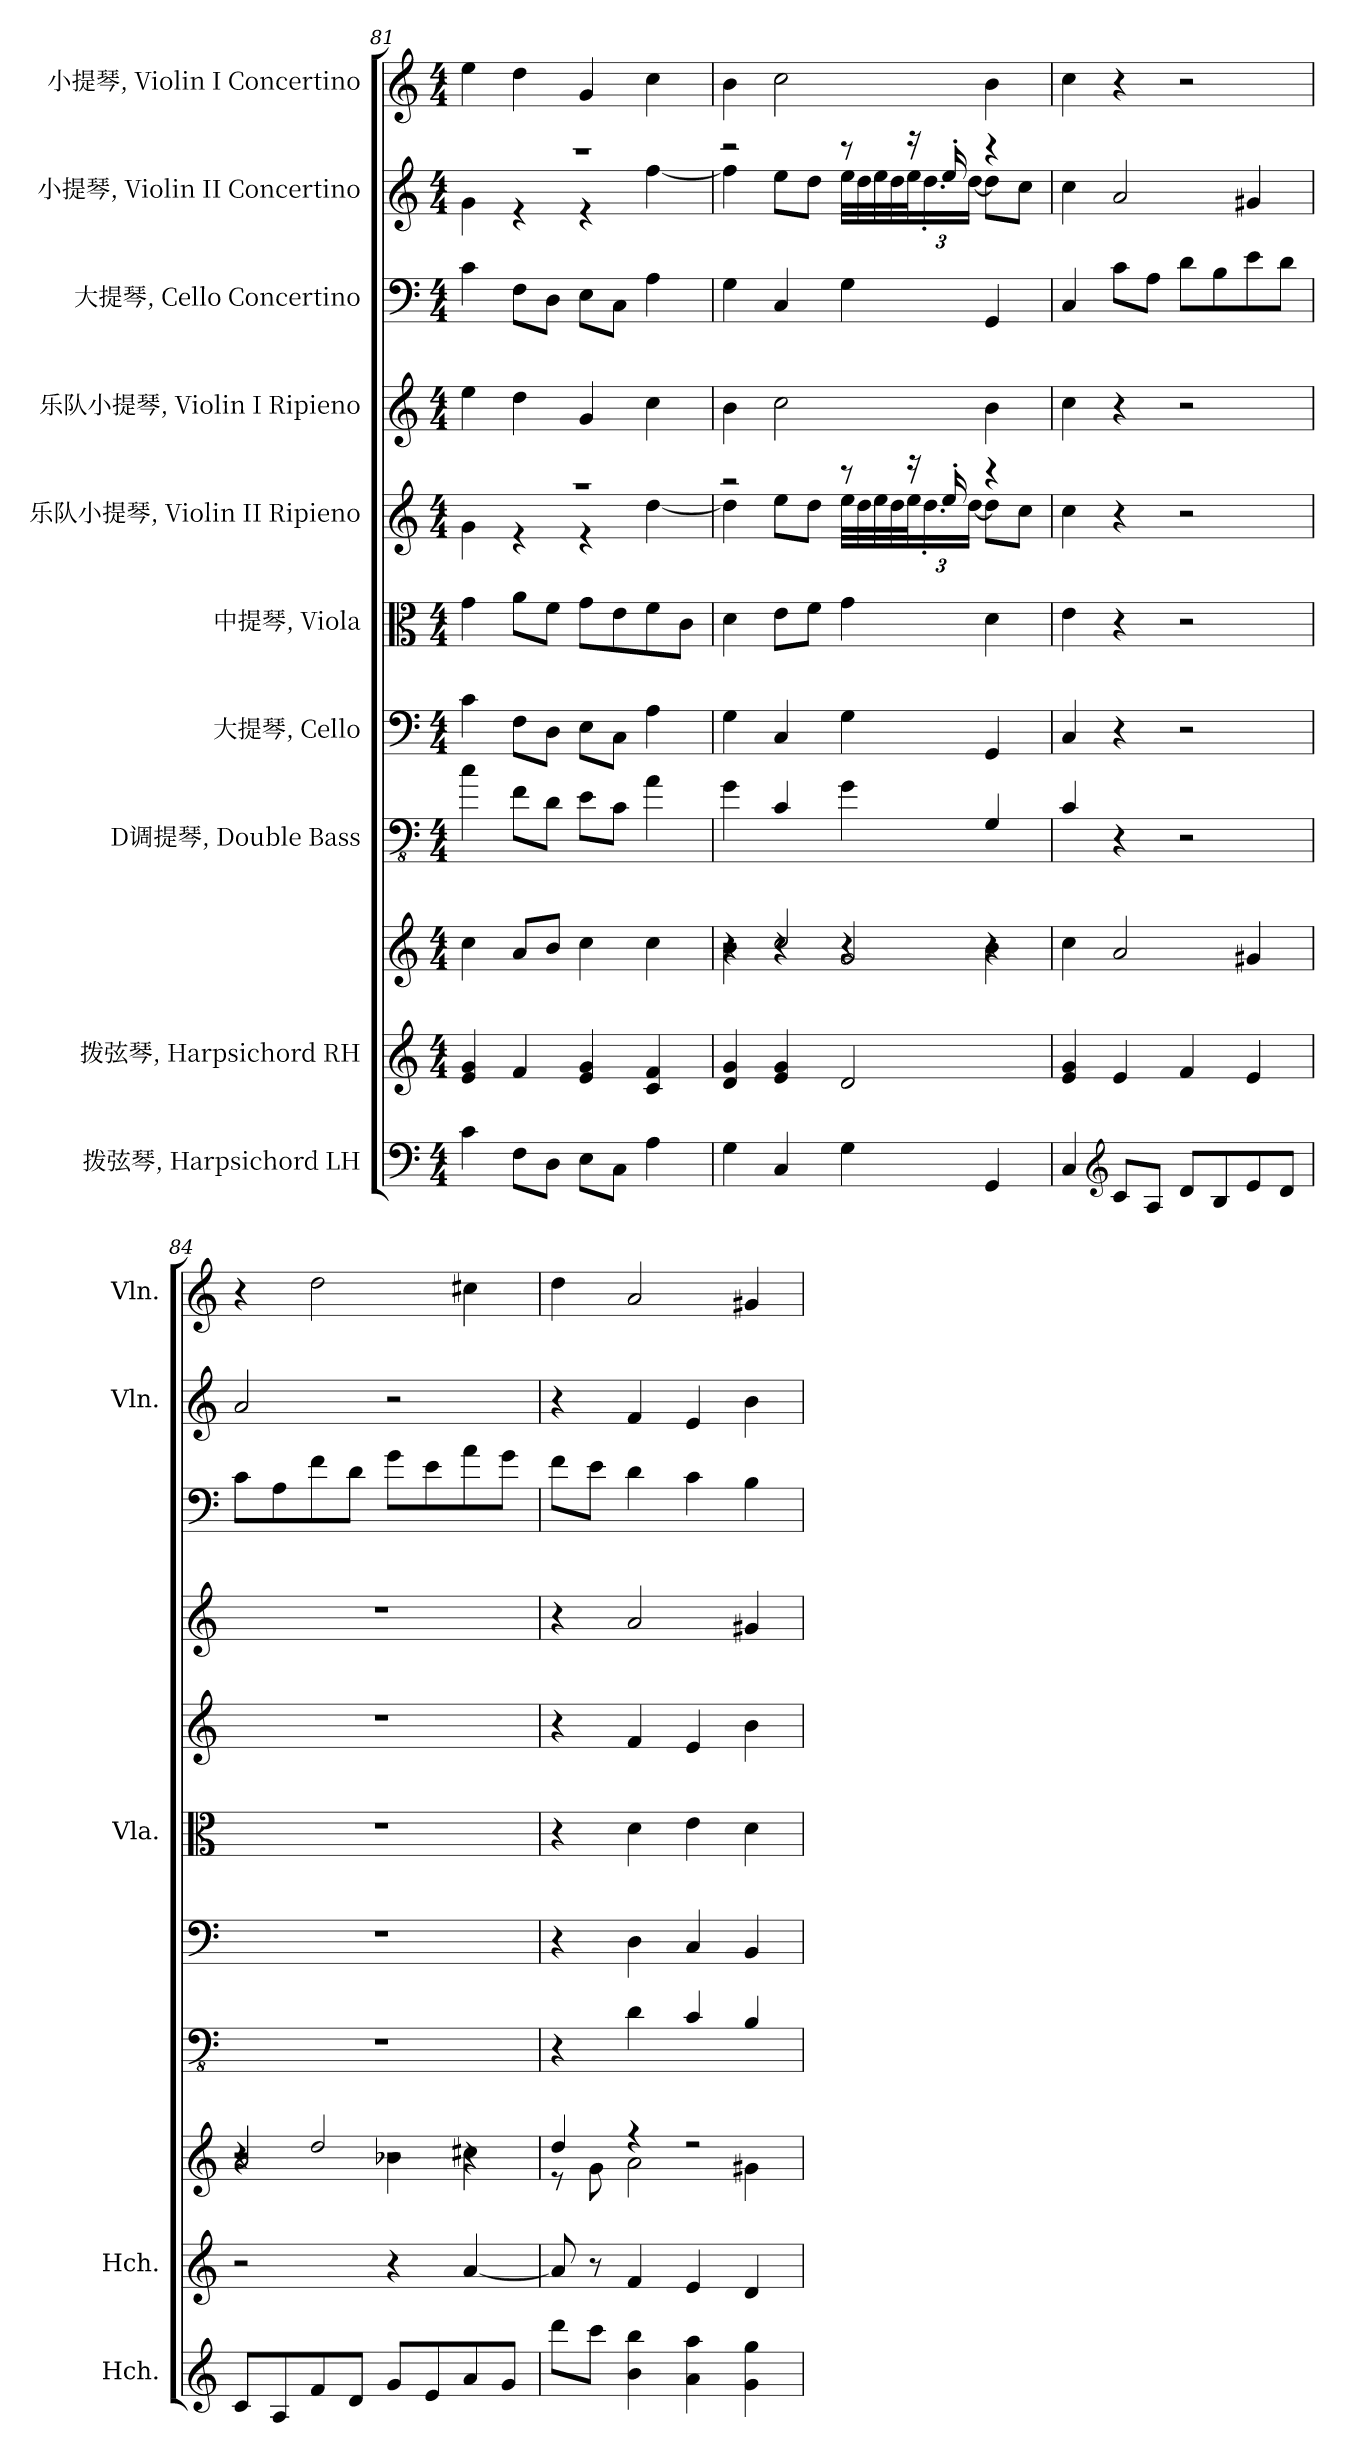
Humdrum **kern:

**kern	**kern	**kern	**kern	**kern	**kern	**kern	**kern	**kern	**kern	**kern
*part10	*part9	*part9	*part8	*part7	*part6	*part5	*part4	*part3	*part2	*part1
*staff11	*staff10	*staff9	*staff8	*staff7	*staff6	*staff5	*staff4	*staff3	*staff2	*staff1
*I"拨弦琴, Harpsichord LH	*I"拨弦琴, Harpsichord RH	*	*I"D调提琴, Double Bass	*I"大提琴, Cello	*I"中提琴, Viola	*I"乐队小提琴, Violin II Ripieno	*I"乐队小提琴, Violin I Ripieno	*I"大提琴, Cello Concertino	*I"小提琴, Violin II Concertino	*I"小提琴, Violin I Concertino
*I'Hch.	*I'Hch.	*	*	*	*I'Vla.	*	*	*	*I'Vln.	*I'Vln.
*clefF4	*clefG2	*clefG2	*clefFv4	*clefF4	*clefC3	*clefG2	*clefG2	*clefF4	*clefG2	*clefG2
*	*	*	*ITrd7c12	*	*	*	*	*	*	*
*k[]	*k[]	*k[]	*k[]	*k[]	*k[]	*k[]	*k[]	*k[]	*k[]	*k[]
*M4/4	*M4/4	*M4/4	*M4/4	*M4/4	*M4/4	*M4/4	*M4/4	*M4/4	*M4/4	*M4/4
=81	=81	=81	=81	=81	=81	=81	=81	=81	=81	=81
*	*	*	*	*	*	*^	*	*	*^	*
4c\	4e/ 4g/	4cc\	4C\	4c\	4g\	1r	4g\	4ee\	4c\	1r	4g\	4ee\
8F\L	4f/	8a/L	8FF\L	8F\L	8a\L	.	4r	4dd\	8F\L	.	4r	4dd\
8D\J	.	8b/J	8DD\J	8D\J	8f\J	.	.	.	8D\J	.	.	.
8E\L	4e/ 4g/	4cc\	8EE\L	8E\L	8g\L	.	4r	4g/	8E\L	.	4r	4g/
8C\J	.	.	8CC\J	8C\J	8e\	.	.	.	8C\J	.	.	.
4A\	4c/ 4f/	4cc\	4AA\	4A\	8f\	.	[4dd\	4cc\	4A\	.	[4ff\	4cc\
.	.	.	.	.	8c\J	.	.	.	.	.	.	.
!!LO:PB:g=z
=82	=82	=82	=82	=82	=82	=82	=82	=82	=82	=82	=82	=82
*	*	*^	*	*	*	*	*	*	*	*	*	*
*	*	*	*^	*	*	*	*	*	*	*	*	*	*
4G\	4d/ 4g/	4r	4b\	2r	4GG\	4G\	4d\	2r	4dd\]	4b\	4G\	2r	4ff\]	4b\
4C/	4e/ 4g/	2cc/	4r	.	4CC/	4C/	8e\L	.	8ee\L	2cc\	4C/	.	8ee\L	2cc\
.	.	.	.	.	.	.	8f\J	.	8dd\J	.	.	.	8dd\J	.
4G\	2d/	.	4r	2g/	4GG\	4G\	4g\	8r	32ee\LLL	.	4G\	8r	32ee\LLL	.
.	.	.	.	.	.	.	.	.	32dd\	.	.	.	32dd\	.
.	.	.	.	.	.	.	.	.	32ee\	.	.	.	32ee\	.
.	.	.	.	.	.	.	.	.	32dd\	.	.	.	32dd\	.
*	*	*	*	*	*	*	*	*	*Xbrackettup	*	*	*	*Xbrackettup	*
.	.	.	.	.	.	.	.	16r	48ee\J	.	.	16r	48ee\J	.
.	.	.	.	.	.	.	.	.	24.dd'\	.	.	.	24.dd'\	.
.	.	.	.	.	.	.	.	16ee'/	.	.	.	16ee'/	.	.
.	.	.	.	.	.	.	.	.	[24dd\JJ	.	.	.	[24dd\JJ	.
4GG/	.	4r	4b\	.	4GGG/	4GG/	4d\	4r	8dd\L]	4b\	4GG/	4r	8dd\L]	4b\
.	.	.	.	.	.	.	.	.	8cc\J	.	.	.	8cc\J	.
*	*	*v	*v	*v	*	*	*	*v	*v	*	*	*v	*v	*
=83	=83	=83	=83	=83	=83	=83	=83	=83	=83	=83
4C/	4e/ 4g/	4cc\	4CC/	4C/	4e\	4cc\	4cc\	4C/	4cc\	4cc\
*clefG2	*	*	*	*	*	*	*	*	*	*
8c/L	4e/	2a/	4r	4r	4r	4r	4r	8c\L	2a/	4r
8A/J	.	.	.	.	.	.	.	8A\J	.	.
8d/L	4f/	.	2r	2r	2r	2r	2r	8d\L	.	2r
8B/	.	.	.	.	.	.	.	8B\	.	.
8e/	4e/	4g#X/	.	.	.	.	.	8e\	4g#X/	.
8d/J	.	.	.	.	.	.	.	8d\J	.	.
=84	=84	=84	=84	=84	=84	=84	=84	=84	=84	=84
*	*	*^	*	*	*	*	*	*	*	*
*	*	*	*^	*	*	*	*	*	*	*	*
8c/L	2r	4r	2r	2a/	1r	1r	1r	1r	1r	8c\L	2a/	4r
8A/	.	.	.	.	.	.	.	.	.	8A\	.	.
8f/	.	2dd/	.	.	.	.	.	.	.	8f\	.	2dd\
8d/J	.	.	.	.	.	.	.	.	.	8d\J	.	.
8g/L	4r	.	4b-X\	2r	.	.	.	.	.	8g\L	2r	.
8e/	.	.	.	.	.	.	.	.	.	8e\	.	.
8a/	[4a/	4r	4cc#X\	.	.	.	.	.	.	8a\	.	4cc#X\
8g/J	.	.	.	.	.	.	.	.	.	8g\J	.	.
*	*	*	*v	*v	*	*	*	*	*	*	*	*
!!LO:PB:g=z
=85	=85	=85	=85	=85	=85	=85	=85	=85	=85	=85	=85
8ddd\L	8a/]	4dd/	8r	4r	4r	4r	4r	4r	8f\L	4r	4dd\
8ccc\J	8r	.	8g\	.	.	.	.	.	8e\J	.	.
4b\ 4bb\	4f/	4r	2a\	4DD\	4D\	4d\	4f/	2a/	4d\	4f/	2a/
4a\ 4aa\	4e/	2r	.	4CC/	4C/	4e\	4e/	.	4c\	4e/	.
4g\ 4gg\	4d/	.	4g#X\	4BBB/	4BB/	4d\	4b\	4g#X/	4B\	4b\	4g#X/
*	*	*v	*v	*	*	*	*	*	*	*	*
=	=	=	=	=	=	=	=	=	=	=
*-	*-	*-	*-	*-	*-	*-	*-	*-	*-	*-
